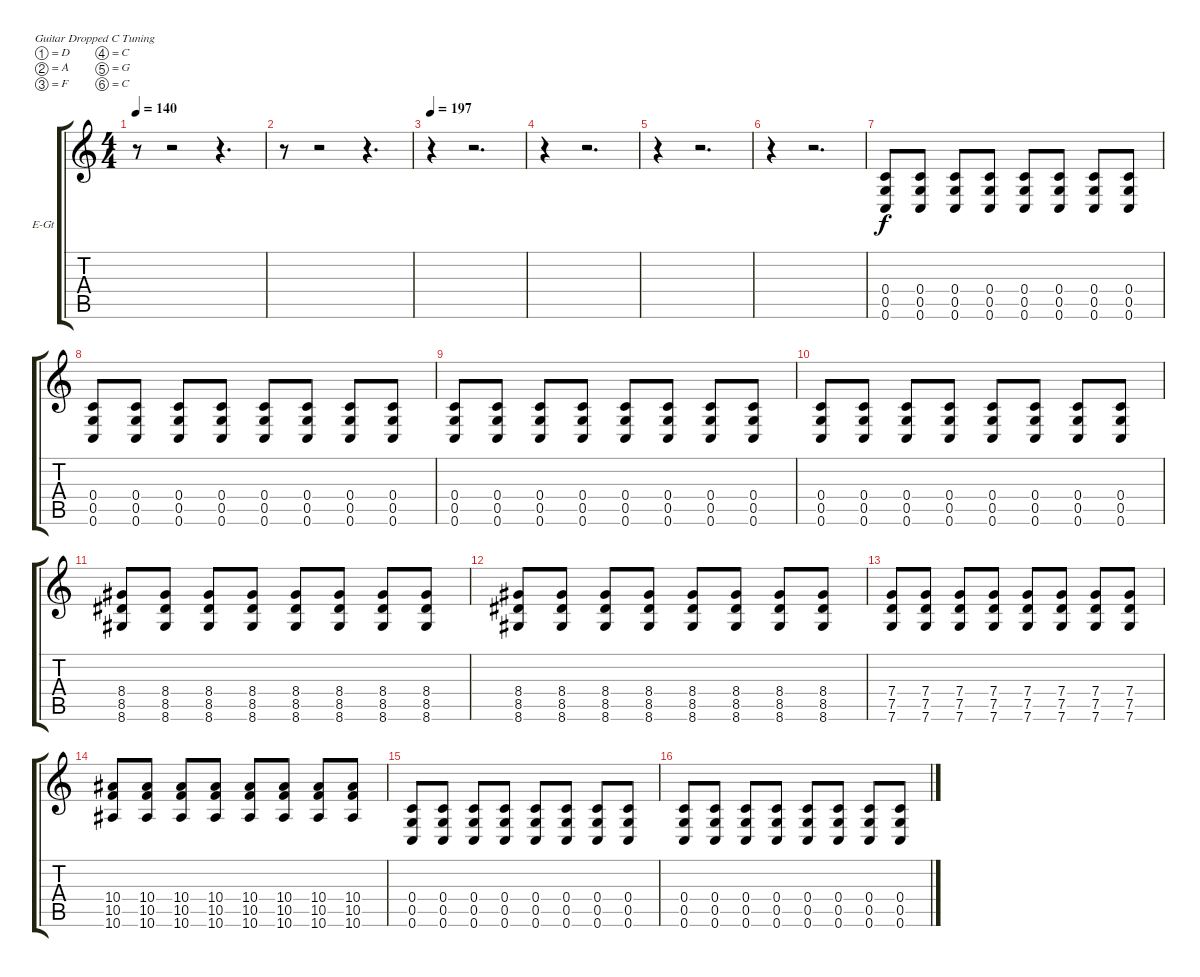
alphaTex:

\bracketExtendMode groupsimilarinstruments
\firstSystemTrackNameOrientation horizontal
\otherSystemsTrackNameOrientation horizontal
\track ("Track 5" "E-Gt") {instrument distortionguitar}
\staff {score tabs}
\tuning (D4 A3 F3 C3 G2 C2)
\ts (4 4)
\tempo 140
\clef g2
\ks c
r.8{dy f} r.2 r.4{d} |
r.8 r.2 r.4{d} |
\tempo 197
r.4 r.2{d} |
r.4 r.2{d} |
r.4 r.2{d} |
r.4 r.2{d} |
(0.4 0.5 0.6).8 (0.4 0.5 0.6).8 (0.4 0.5 0.6).8 (0.4 0.5 0.6).8 (0.4 0.5 0.6).8 (0.4 0.5 0.6).8 (0.4 0.5 0.6).8 (0.4 0.5 0.6).8 |
(0.4 0.5 0.6).8 (0.4 0.5 0.6).8 (0.4 0.5 0.6).8 (0.4 0.5 0.6).8 (0.4 0.5 0.6).8 (0.4 0.5 0.6).8 (0.4 0.5 0.6).8 (0.4 0.5 0.6).8 |
(0.4 0.5 0.6).8 (0.4 0.5 0.6).8 (0.4 0.5 0.6).8 (0.4 0.5 0.6).8 (0.4 0.5 0.6).8 (0.4 0.5 0.6).8 (0.4 0.5 0.6).8 (0.4 0.5 0.6).8 |
(0.4 0.5 0.6).8 (0.4 0.5 0.6).8 (0.4 0.5 0.6).8 (0.4 0.5 0.6).8 (0.4 0.5 0.6).8 (0.4 0.5 0.6).8 (0.4 0.5 0.6).8 (0.4 0.5 0.6).8 |
(8.4 8.5 8.6).8 (8.4 8.5 8.6).8 (8.4 8.5 8.6).8 (8.4 8.5 8.6).8 (8.4 8.5 8.6).8 (8.4 8.5 8.6).8 (8.4 8.5 8.6).8 (8.4 8.5 8.6).8 |
(8.4 8.5 8.6).8 (8.4 8.5 8.6).8 (8.4 8.5 8.6).8 (8.4 8.5 8.6).8 (8.4 8.5 8.6).8 (8.4 8.5 8.6).8 (8.4 8.5 8.6).8 (8.4 8.5 8.6).8 |
(7.4 7.5 7.6).8 (7.4 7.5 7.6).8 (7.4 7.5 7.6).8 (7.4 7.5 7.6).8 (7.4 7.5 7.6).8 (7.4 7.5 7.6).8 (7.4 7.5 7.6).8 (7.4 7.5 7.6).8 |
(10.4 10.5 10.6).8 (10.4 10.5 10.6).8 (10.4 10.5 10.6).8 (10.4 10.5 10.6).8 (10.4 10.5 10.6).8 (10.4 10.5 10.6).8 (10.4 10.5 10.6).8 (10.4 10.5 10.6).8 |
(0.4 0.5 0.6).8 (0.4 0.5 0.6).8 (0.4 0.5 0.6).8 (0.4 0.5 0.6).8 (0.4 0.5 0.6).8 (0.4 0.5 0.6).8 (0.4 0.5 0.6).8 (0.4 0.5 0.6).8 |
(0.4 0.5 0.6).8 (0.4 0.5 0.6).8 (0.4 0.5 0.6).8 (0.4 0.5 0.6).8 (0.4 0.5 0.6).8 (0.4 0.5 0.6).8 (0.4 0.5 0.6).8 (0.4 0.5 0.6).8
